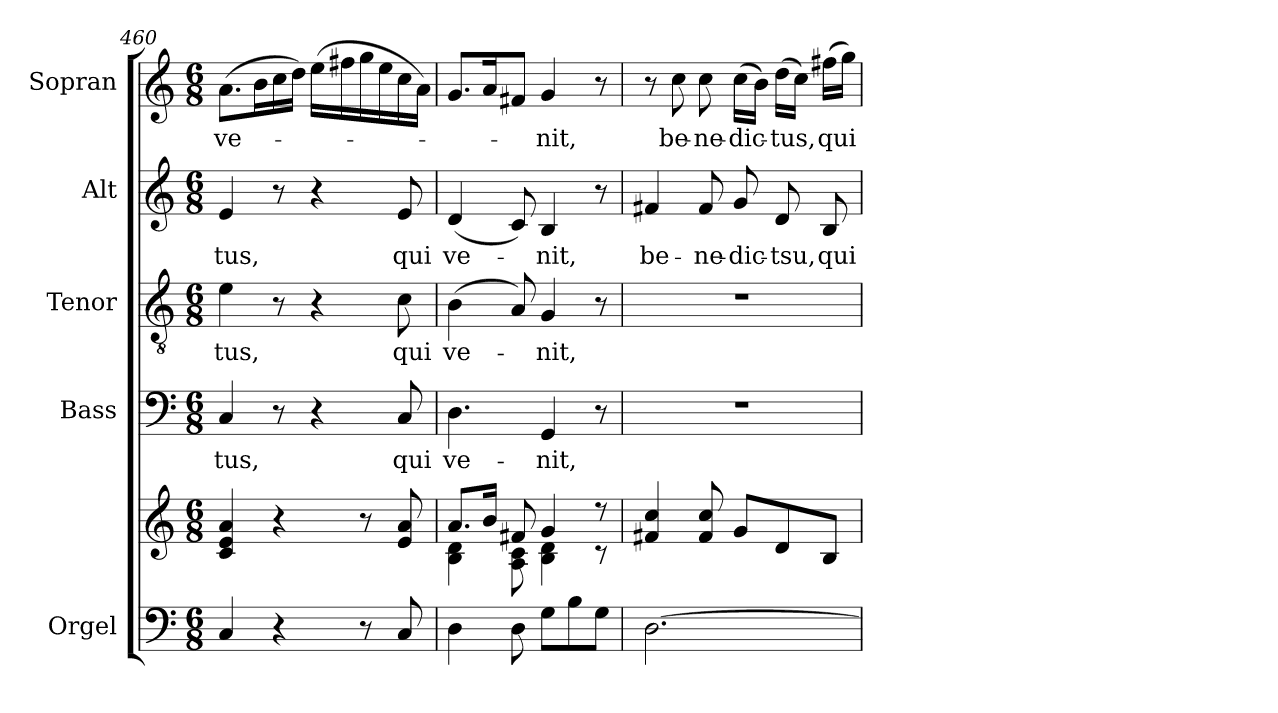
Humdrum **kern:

**kern	**kern	**kern	**text	**kern	**text	**kern	**text	**kern	**text
*part5	*part5	*part4	*part4	*part3	*part3	*part2	*part2	*part1	*part1
*staff6	*staff5	*staff4	*staff4	*staff3	*staff3	*staff2	*staff2	*staff1	*staff1
*I"Orgel	*	*I"Bass	*	*I"Tenor	*	*I"Alt	*	*I"Sopran	*
*I'Org.	*	*I'B	*	*I'T	*	*I'A	*	*I'S	*
*clefF4	*clefG2	*clefF4	*	*clefGv2	*	*clefG2	*	*clefG2	*
*k[]	*k[]	*k[]	*	*k[]	*	*k[]	*	*k[]	*
*C:	*C:	*C:	*	*C:	*	*C:	*	*C:	*
*M6/8	*M6/8	*M6/8	*	*M6/8	*	*M6/8	*	*M6/8	*
=460	=460	=460	=460	=460	=460	=460	=460	=460	=460
!	!	!	!LO:LY:b	!	!LO:LY:b	!	!LO:LY:b	!	!LO:LY:b
4C/	4c/ 4e/ 4a/	4C/	-tus,	4e\	-tus,	4e/	-tus,	(>8.a\L	ve-
.	.	.	.	.	.	.	.	16b\L	.
4r	4r	8r	.	8r	.	8r	.	16cc\	.
.	.	.	.	.	.	.	.	16dd\JJ)	.
.	.	4r	.	4r	.	4r	.	(>16ee\LL	.
.	.	.	.	.	.	.	.	16ff#X\	.
8r	8r	.	.	.	.	.	.	16gg\	.
.	.	.	.	.	.	.	.	16ee\	.
!	!	!	!LO:LY:b	!	!LO:LY:b	!	!LO:LY:b	!	!
8C/	8e/ 8a/	8C/	qui	8c\	qui	8e/	qui	16cc\	.
.	.	.	.	.	.	.	.	16a\JJ)	.
!!LO:LB:g=z
=461	=461	=461	=461	=461	=461	=461	=461	=461	=461
*	*^	*	*	*	*	*	*	*	*
!	!	!	!	!LO:LY:b	!	!LO:LY:b	!	!LO:LY:b	!	!
4D\	8.a/L	4B\ 4d\	4.D\	ve-	(>4B\	ve-	(<4d/	ve-	8.g/L	.
.	16b/Jk	.	.	.	.	.	.	.	16a/k	.
8D\	8f#X/	8A\ 8c\	.	.	8A/)	.	8c/)	.	8f#X/J	.
!	!	!	!	!LO:LY:b	!	!LO:LY:b	!	!LO:LY:b	!	!LO:LY:b
8G\L	4g/	4B\ 4d\	4GG/	-nit,	4G/	-nit,	4B/	-nit,	4g/	-nit,
8B\	.	.	.	.	.	.	.	.	.	.
8G\J	8r	8r	8r	.	8r	.	8r	.	8r	.
=462	=462	=462	=462	=462	=462	=462	=462	=462	=462	=462
!	!	!	!	!	!	!	!	!LO:LY:b	!	!
*	*v	*v	*	*	*	*	*	*	*	*
[2.D\	4f#X/ 4cc/	2.r	.	2.r	.	4f#X/	be-	8r	.
!	!	!	!	!	!	!	!	!	!LO:LY:b
.	.	.	.	.	.	.	.	8cc\	be-
!	!	!	!	!	!	!	!LO:LY:b	!	!LO:LY:b
.	8f#/ 8cc/	.	.	.	.	8f#/	-ne-	8cc\	-ne-
!	!	!	!	!	!	!	!LO:LY:b	!	!LO:LY:b
.	8g/L	.	.	.	.	8g/	-dic-	(>16cc\LL	-dic-
.	.	.	.	.	.	.	.	16b\JJ)	.
!	!	!	!	!	!	!	!LO:LY:b	!	!LO:LY:b
.	8d/	.	.	.	.	8d/	-tsu,	(>16dd\LL	-tus,
.	.	.	.	.	.	.	.	16cc\JJ)	.
!	!	!	!	!	!	!	!LO:LY:b	!	!LO:LY:b
.	8B/J	.	.	.	.	8B/	qui	(>16ff#X\LL	qui
.	.	.	.	.	.	.	.	16gg\JJ)	.
=	=	=	=	=	=	=	=	=	=
*-	*-	*-	*-	*-	*-	*-	*-	*-	*-
